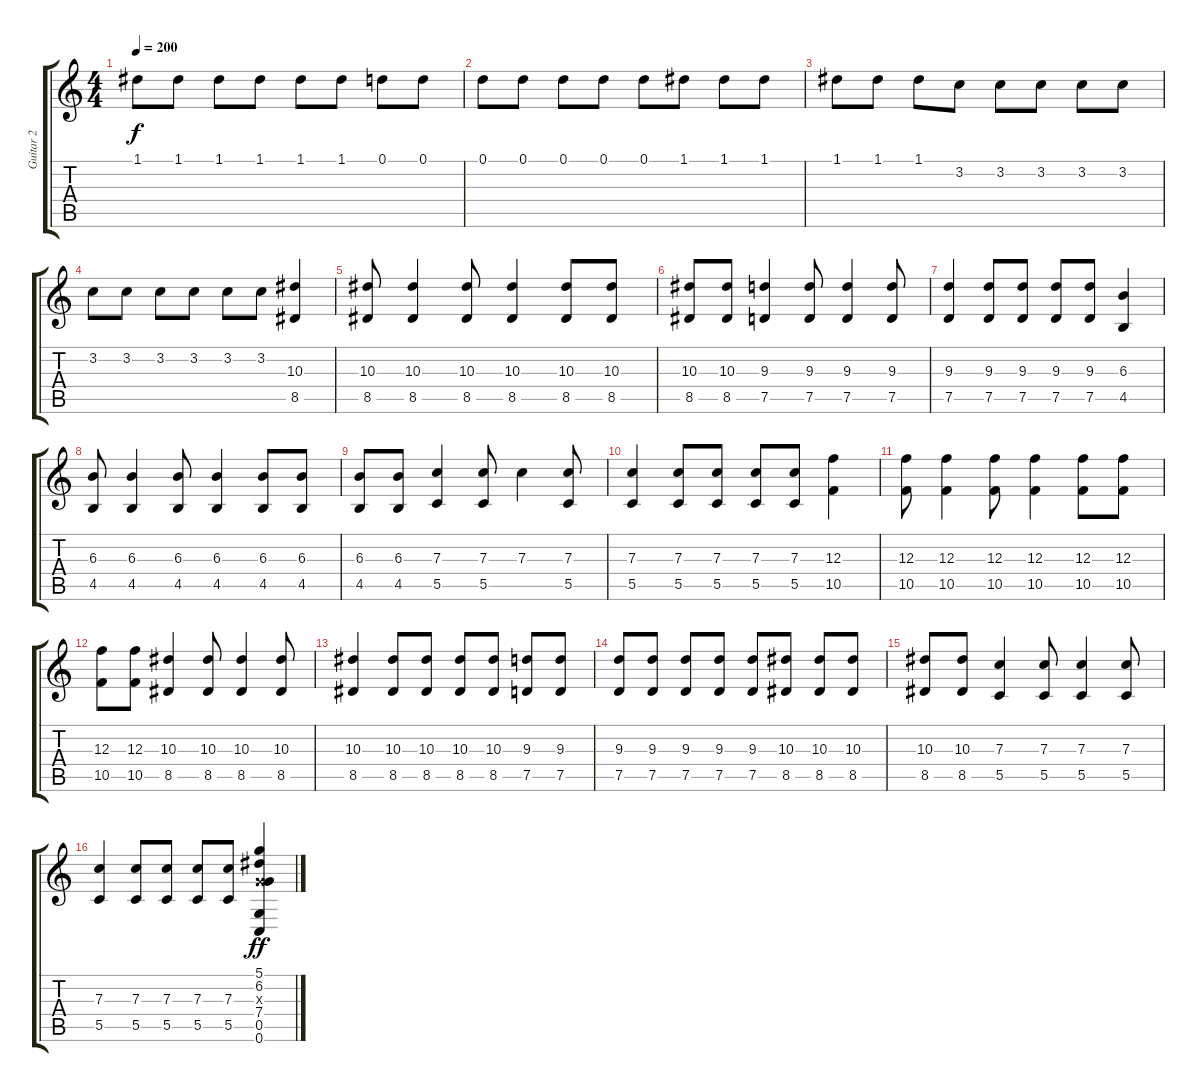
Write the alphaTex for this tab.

\track ("Guitar 2" "Guitar 2") {instrument distortionguitar}
\staff {score tabs}
\tuning (D4 A3 F3 C3 G2 C2) {hide}
\ts (4 4)
\tempo 200
\clef g2
\ks c
1.1.8{dy f} 1.1.8 1.1.8 1.1.8 1.1.8 1.1.8 0.1.8 0.1.8 |
0.1.8 0.1.8 0.1.8 0.1.8 0.1.8{instrument distortionguitar} 1.1.8 1.1.8 1.1.8 |
1.1.8 1.1.8 1.1.8 3.2.8 3.2.8 3.2.8 3.2.8 3.2.8 |
3.2.8 3.2.8 3.2.8 3.2.8 3.2.8 3.2.8 (10.3 8.5).4 |
(10.3 8.5).8 (10.3 8.5).4 (10.3 8.5).8 (10.3 8.5).4 (10.3 8.5).8 (10.3 8.5).8 |
(10.3 8.5).8 (10.3 8.5).8 (9.3 7.5).4 (9.3 7.5).8 (9.3 7.5).4 (9.3 7.5).8 |
(9.3 7.5).4 (9.3 7.5).8 (9.3 7.5).8 (9.3 7.5).8 (9.3 7.5).8 (6.3 4.5).4 |
(6.3 4.5).8 (6.3 4.5).4 (6.3 4.5).8 (6.3 4.5).4 (6.3 4.5).8 (6.3 4.5).8 |
(6.3 4.5).8 (6.3 4.5).8 (7.3 5.5).4 (7.3 5.5).8 7.3.4 (7.3 5.5).8 |
(7.3 5.5).4 (7.3 5.5).8 (7.3 5.5).8 (7.3 5.5).8 (7.3 5.5).8 (12.3 10.5).4 |
(12.3 10.5).8 (12.3 10.5).4 (12.3 10.5).8 (12.3 10.5).4 (12.3 10.5).8 (12.3 10.5).8 |
(12.3 10.5).8 (12.3 10.5).8 (10.3 8.5).4 (10.3 8.5).8 (10.3 8.5).4 (10.3 8.5).8 |
(10.3 8.5).4 (10.3 8.5).8 (10.3 8.5).8 (10.3 8.5).8 (10.3 8.5).8 (9.3 7.5).8 (9.3 7.5).8 |
(9.3 7.5).8 (9.3 7.5).8 (9.3 7.5).8 (9.3 7.5).8 (9.3 7.5).8 (10.3 8.5).8 (10.3 8.5).8 (10.3 8.5).8 |
(10.3 8.5).8 (10.3 8.5).8 (7.3 5.5).4 (7.3 5.5).8 (7.3 5.5).4 (7.3 5.5).8 |
(7.3 5.5).4 (7.3 5.5).8 (7.3 5.5).8 (7.3 5.5).8 (7.3 5.5).8 (5.1 6.2 2.3{x} 7.4 0.5 0.6).4{dy ff instrument distortionguitar}
